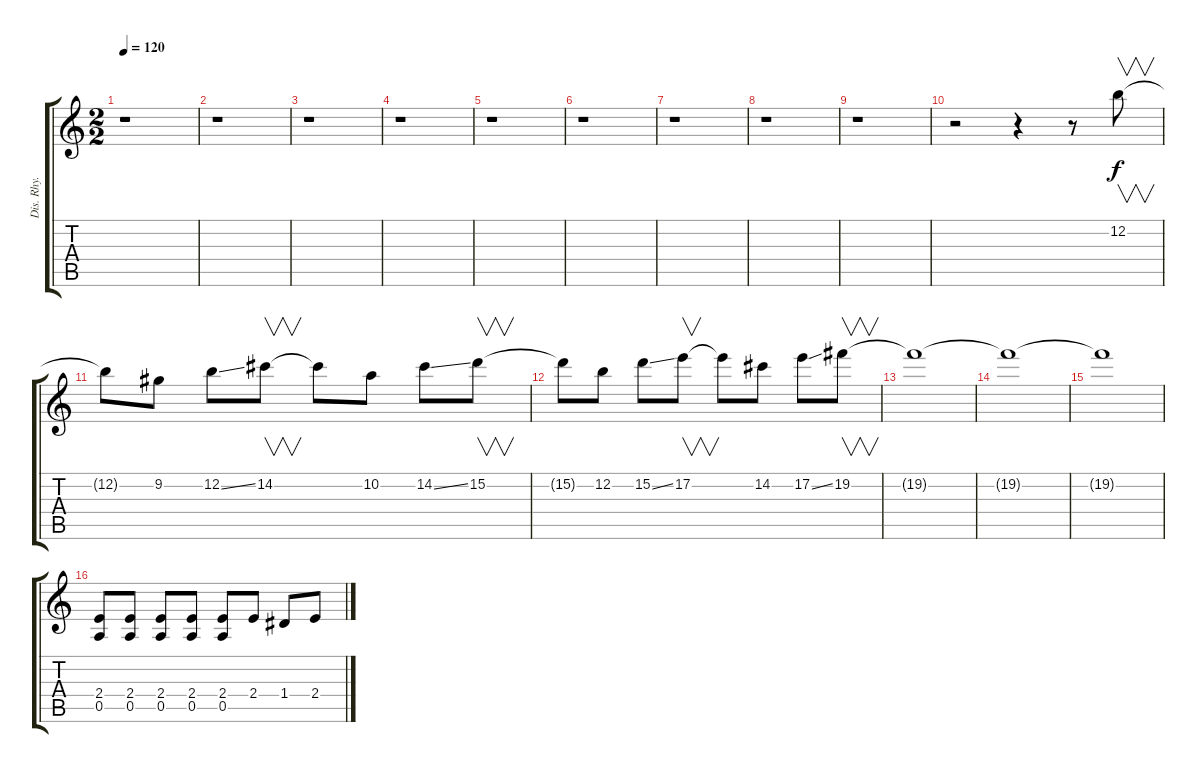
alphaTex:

\track ("Dis. Rhy." "Dis. Rhy.") {instrument distortionguitar}
\staff {score tabs}
\tuning (E4 B3 G3 D3 A2 E2) {hide}
\ts (2 2)
\tempo 120
\clef g2
\ks c
r.1{dy f} |
r.1 |
r.1 |
r.1 |
r.1 |
r.1 |
r.1 |
r.1 |
r.1 |
r.2 r.4 r.8 12.2.8{v} |
12.2{t}.8 9.2.8 12.2{ss}.8 14.2.8{v} 14.2{t}.8 10.2.8 14.2{ss}.8 15.2.8{v} |
15.2{t}.8 12.2.8 15.2{ss}.8 17.2.8{v} 17.2{t}.8 14.2.8 17.2{ss}.8 19.2.8{v} |
19.2{t}.1 |
19.2{t}.1 |
19.2{t}.1 |
(2.4 0.5).8 (2.4 0.5).8 (2.4 0.5).8 (2.4 0.5).8 (2.4 0.5).8 2.4.8 1.4.8 2.4.8
